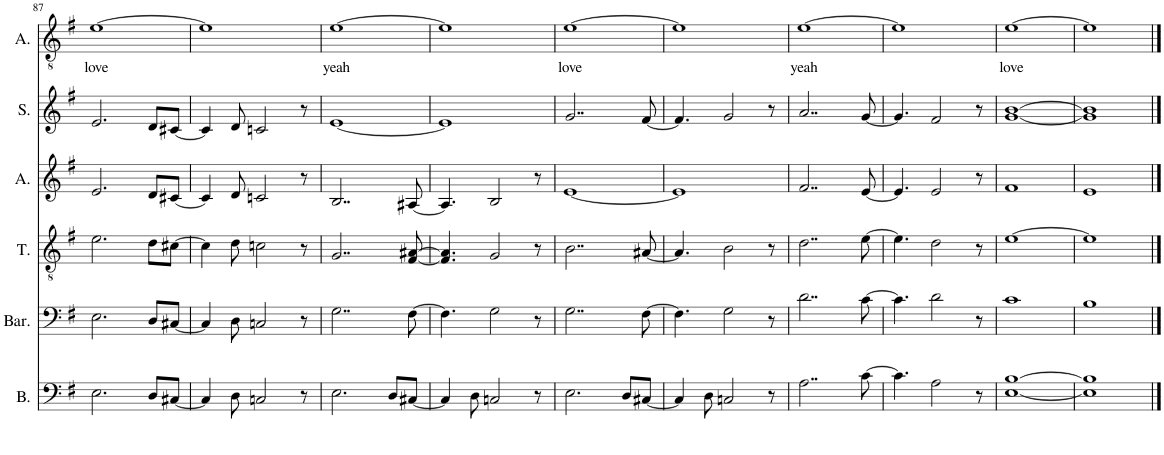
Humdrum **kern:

**kern	**kern	**kern	**kern	**kern	**kern	**text
*part6	*part5	*part4	*part3	*part2	*part1	*part1
*staff6	*staff5	*staff4	*staff3	*staff2	*staff1	*staff1
*I"Bass	*I"Baritone	*I"Tenor	*I"Alto	*I"Soprano	*I"Alto	*
*I'B.	*I'Bar.	*I'T.	*I'A.	*I'S.	*I'A.	*
!!LO:PB:g=z
*clefF4	*clefF4	*clefGv2	*clefG2	*clefG2	*clefGv2	*
*k[f#]	*k[f#]	*k[f#]	*k[f#]	*k[f#]	*k[f#]	*
*M4/4	*M4/4	*M4/4	*M4/4	*M4/4	*M4/4	*
=87	=87	=87	=87	=87	=87	=87
!	!	!	!	!	!	!LO:LY:b
2.E\	2.E\	2.e\	2.e/	2.e/	[1e	love
8D/L	8D/L	8d\L	8d/L	8d/L	.	.
[8C#X/J	[8C#X/J	[8c#X\J	[8c#X/J	[8c#X/J	.	.
=88	=88	=88	=88	=88	=88	=88
4C#/]	4C#/]	4c#\]	4c#/]	4c#/]	1e]	.
8D\	8D\	8d\	8d/	8d/	.	.
2Cn/	2Cn/	2cn\	2cn/	2cn/	.	.
8r	8r	8r	8r	8r	.	.
=89	=89	=89	=89	=89	=89	=89
!	!	!	!	!	!	!LO:LY:b
2.E\	2..G\	2..G/	2..B/	[1e	[1e	yeah
8D/L	.	.	.	.	.	.
[8C#X/J	[8F#\	[8F#/ [8A#X/	[8A#X/	.	.	.
=90	=90	=90	=90	=90	=90	=90
4C#/]	4.F#\]	4.F#/] 4.A#/]	4.A#/]	1e]	1e]	.
8D\	.	.	.	.	.	.
2Cn/	2G\	2G/	2B/	.	.	.
8r	8r	8r	8r	.	.	.
=91	=91	=91	=91	=91	=91	=91
!	!	!	!	!	!	!LO:LY:b
2.E\	2..G\	2..B\	[1e	2..g/	[1e	love
8D/L	.	.	.	.	.	.
[8C#X/J	[8F#\	[8A#X/	.	[8f#/	.	.
=92	=92	=92	=92	=92	=92	=92
4C#/]	4.F#\]	4.A#/]	1e]	4.f#/]	1e]	.
8D\	.	.	.	.	.	.
2Cn/	2G\	2B\	.	2g/	.	.
8r	8r	8r	.	8r	.	.
=93	=93	=93	=93	=93	=93	=93
!	!	!	!	!	!	!LO:LY:b
2..A\	2..d\	2..d\	2..f#/	2..a/	[1e	yeah
[8c\	[8c\	[8e\	[8e/	[8g/	.	.
=94	=94	=94	=94	=94	=94	=94
4.c\]	4.c\]	4.e\]	4.e/]	4.g/]	1e]	.
2A\	2d\	2d\	2e/	2f#/	.	.
8r	8r	8r	8r	8r	.	.
=95	=95	=95	=95	=95	=95	=95
!	!	!	!	!	!	!LO:LY:b
[1E [1B	1c	[1e	1f#	[1g [1b	[1e	love
=96	=96	=96	=96	=96	=96	=96
1E] 1B]	1B	1e]	1e	1g] 1b]	1e]	.
==	==	==	==	==	==	==
*-	*-	*-	*-	*-	*-	*-
